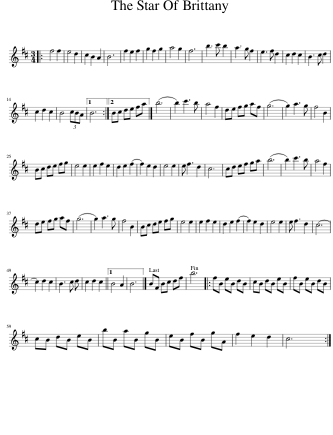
X:1
L:1/8
M:3/4
I:linebreak $
K:D
V:1 treble
V:1
|: f4 f2 | e4 d2 | c2 B2 A2 | B6 | f2 e2 f2 | %5
 g2 f2 g2 | a4 g2 | f6 | b3 c' b2 | a3 g f2 | %10
 e3 f d2 | c2 d2 c2 | B3 c d2 |$ c2 d2 c2 | B4 (3cBA |1 %15
 B6 :|2 Bc de fa |] (b6 | b2) c'3 b | a4 f2 | %20
 de fg af | (g6 | g2) a3 g | f4 B2 |$ Bc de fg | %25
 e4 e2 | e2 f2 e2 | d2 e2 (f2 | f2) e2 d2 | e4 e2 | %30
 e f3 d2 | c6 | cd ef ga | (b6 | b2) c'3 b | %35
 a4 f2 |$ de fg af | (g6 | g2) a3 g | f4 B2 | %40
 Bc de fg | e4 e2 | e2 f2 e2 | d2 e2 (f2 | f2) e2 d2 | %45
 e4 e2 | e f3 d2 | (c6 |$ c2) d2 c2 | B3 c d | %50
 c2 d2 c2 ||1 B4 A2 | B6 |] BF Bc df | b6 |: %55
 fB eB dB | cB dB eB | fB eB dB |$ cB dB eB | bB aB gB | %60
 eB fB gA | f2 e2 d2 | c6 :| %63
